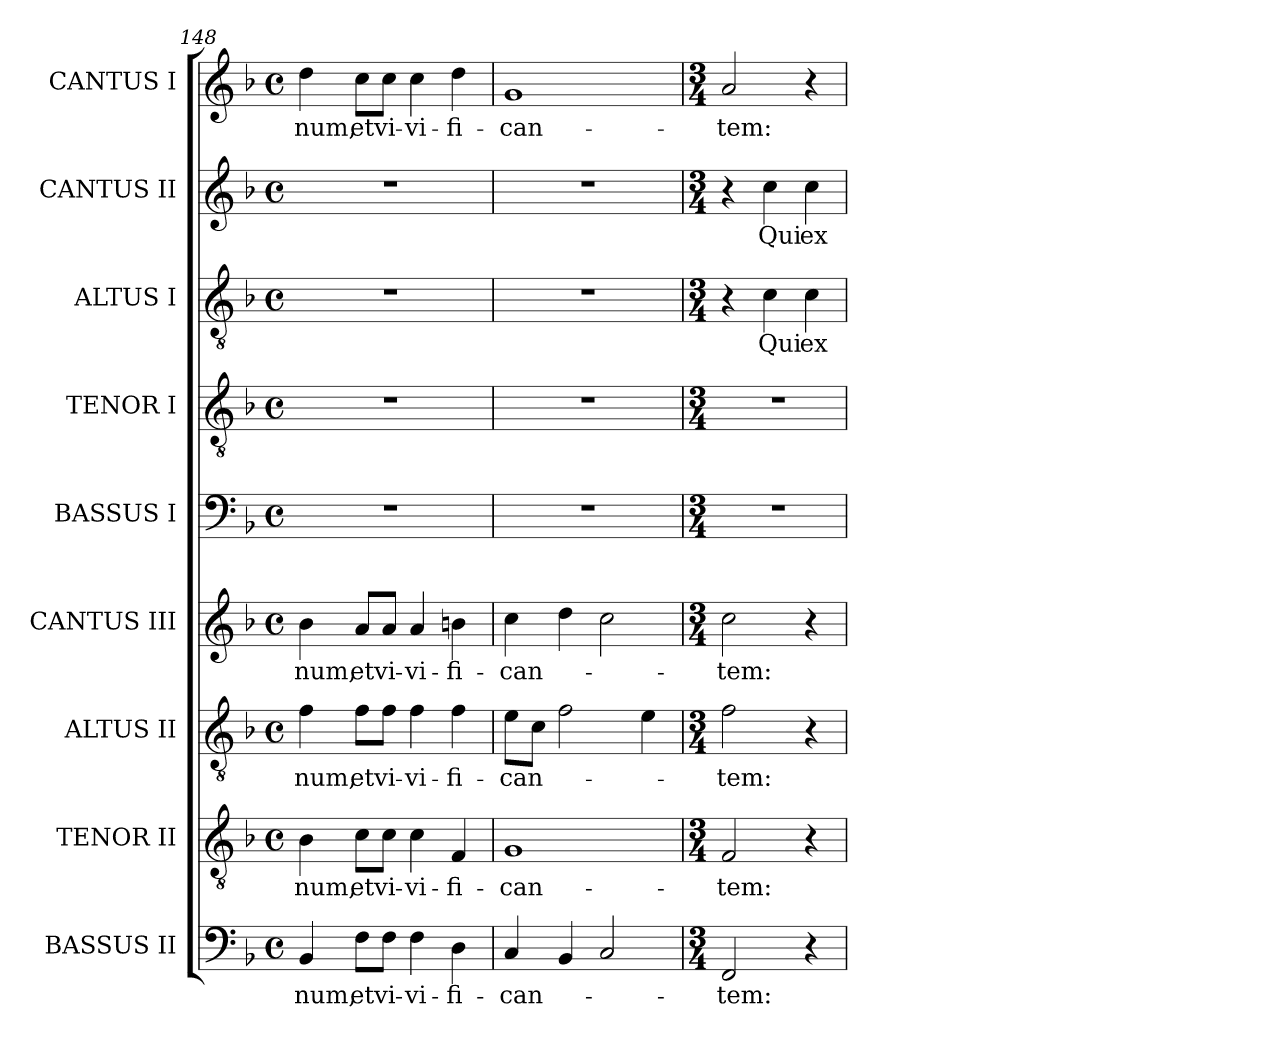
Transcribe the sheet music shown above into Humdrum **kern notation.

**kern	**text	**kern	**text	**kern	**text	**kern	**text	**kern	**kern	**kern	**text	**kern	**text	**kern	**text
*part9	*part9	*part8	*part8	*part7	*part7	*part6	*part6	*part5	*part4	*part3	*part3	*part2	*part2	*part1	*part1
*staff9	*staff9	*staff8	*staff8	*staff7	*staff7	*staff6	*staff6	*staff5	*staff4	*staff3	*staff3	*staff2	*staff2	*staff1	*staff1
*I"BASSUS II	*	*I"TENOR II	*	*I"ALTUS II	*	*I"CANTUS III	*	*I"BASSUS I	*I"TENOR I	*I"ALTUS I	*	*I"CANTUS II	*	*I"CANTUS I	*
*I'B. II	*	*I'T. II	*	*I'A. II	*	*I'C. III	*	*I'B. I	*I'T. I	*I'A. I	*	*I'C. II	*	*I'C. I	*
*clefF4	*	*clefGv2	*	*clefGv2	*	*clefG2	*	*clefF4	*clefGv2	*clefGv2	*	*clefG2	*	*clefG2	*
*	*	*ITrd7c12	*	*ITrd7c12	*	*	*	*	*ITrd7c12	*ITrd7c12	*	*	*	*	*
*k[b-]	*	*k[b-]	*	*k[b-]	*	*k[b-]	*	*k[b-]	*k[b-]	*k[b-]	*	*k[b-]	*	*k[b-]	*
*F:	*	*F:	*	*F:	*	*F:	*	*F:	*F:	*F:	*	*F:	*	*F:	*
*M4/4	*	*M4/4	*	*M4/4	*	*M4/4	*	*M4/4	*M4/4	*M4/4	*	*M4/4	*	*M4/4	*
*met(c)	*	*met(c)	*	*met(c)	*	*met(c)	*	*met(c)	*met(c)	*met(c)	*	*met(c)	*	*met(c)	*
=148	=148	=148	=148	=148	=148	=148	=148	=148	=148	=148	=148	=148	=148	=148	=148
!	!LO:LY:b:color=#000000	!	!	!	!	!	!	!	!	!	!	!	!	!	!
!	!	!	!LO:LY:b:color=#000000	!	!	!	!	!	!	!	!	!	!	!	!
!	!	!	!	!	!LO:LY:b:color=#000000	!	!	!	!	!	!	!	!	!	!
!	!	!	!	!	!	!	!LO:LY:b:color=#000000	!	!	!	!	!	!	!	!
!	!	!	!	!	!	!	!	!	!	!	!	!	!	!	!LO:LY:b:color=#000000
4BB-i/	-num,	4BB-i\	-num,	4Fi\	-num,	4b-i\	-num,	1r	1r	1r	.	1r	.	4ddi\	-num,
!	!LO:LY:b:color=#000000	!	!	!	!	!	!	!	!	!	!	!	!	!	!
!	!	!	!LO:LY:b:color=#000000	!	!	!	!	!	!	!	!	!	!	!	!
!	!	!	!	!	!LO:LY:b:color=#000000	!	!	!	!	!	!	!	!	!	!
!	!	!	!	!	!	!	!LO:LY:b:color=#000000	!	!	!	!	!	!	!	!
!	!	!	!	!	!	!	!	!	!	!	!	!	!	!	!LO:LY:b:color=#000000
8Fi\L	et	8Ci\L	et	8Fi\L	et	8ai/L	et	.	.	.	.	.	.	8cci\L	et
!	!LO:LY:b:color=#000000	!	!	!	!	!	!	!	!	!	!	!	!	!	!
!	!	!	!LO:LY:b:color=#000000	!	!	!	!	!	!	!	!	!	!	!	!
!	!	!	!	!	!LO:LY:b:color=#000000	!	!	!	!	!	!	!	!	!	!
!	!	!	!	!	!	!	!LO:LY:b:color=#000000	!	!	!	!	!	!	!	!
!	!	!	!	!	!	!	!	!	!	!	!	!	!	!	!LO:LY:b:color=#000000
8Fi\J	vi-	8Ci\J	vi-	8Fi\J	vi-	8ai/J	vi-	.	.	.	.	.	.	8cci\J	vi-
!	!LO:LY:b:color=#000000	!	!	!	!	!	!	!	!	!	!	!	!	!	!
!	!	!	!LO:LY:b:color=#000000	!	!	!	!	!	!	!	!	!	!	!	!
!	!	!	!	!	!LO:LY:b:color=#000000	!	!	!	!	!	!	!	!	!	!
!	!	!	!	!	!	!	!LO:LY:b:color=#000000	!	!	!	!	!	!	!	!
!	!	!	!	!	!	!	!	!	!	!	!	!	!	!	!LO:LY:b:color=#000000
4Fi\	-vi-	4Ci\	-vi-	4Fi\	-vi-	4ai/	-vi-	.	.	.	.	.	.	4cci\	-vi-
!	!LO:LY:b:color=#000000	!	!	!	!	!	!	!	!	!	!	!	!	!	!
!	!	!	!LO:LY:b:color=#000000	!	!	!	!	!	!	!	!	!	!	!	!
!	!	!	!	!	!LO:LY:b:color=#000000	!	!	!	!	!	!	!	!	!	!
!	!	!	!	!	!	!	!LO:LY:b:color=#000000	!	!	!	!	!	!	!	!
!	!	!	!	!	!	!	!	!	!	!	!	!	!	!	!LO:LY:b:color=#000000
4Di\	-fi-	4FFi/	-fi-	4Fi\	-fi-	4bni\	-fi-	.	.	.	.	.	.	4ddi\	-fi-
!!LO:PB:g=z
=149	=149	=149	=149	=149	=149	=149	=149	=149	=149	=149	=149	=149	=149	=149	=149
!	!LO:LY:b:color=#000000	!	!	!	!	!	!	!	!	!	!	!	!	!	!
!	!	!	!LO:LY:b:color=#000000	!	!	!	!	!	!	!	!	!	!	!	!
!	!	!	!	!	!LO:LY:b:color=#000000	!	!	!	!	!	!	!	!	!	!
!	!	!	!	!	!	!	!LO:LY:b:color=#000000	!	!	!	!	!	!	!	!
!	!	!	!	!	!	!	!	!	!	!	!	!	!	!	!LO:LY:b:color=#000000
4Ci/	-can-	1GGi	-can-	8Ei\L	-can-	4cci\	-can-	1r	1r	1r	.	1r	.	1gi	-can-
.	.	.	.	8Ci\J	.	.	.	.	.	.	.	.	.	.	.
4BB-i/	.	.	.	2Fi\	.	4ddi\	.	.	.	.	.	.	.	.	.
2Ci/	.	.	.	.	.	2cci\	.	.	.	.	.	.	.	.	.
.	.	.	.	4Ei\	.	.	.	.	.	.	.	.	.	.	.
=150	=150	=150	=150	=150	=150	=150	=150	=150	=150	=150	=150	=150	=150	=150	=150
*M3/4	*	*M3/4	*	*M3/4	*	*M3/4	*	*M3/4	*M3/4	*M3/4	*	*M3/4	*	*M3/4	*
!	!LO:LY:b:color=#000000	!	!	!	!	!	!	!	!	!	!	!	!	!	!
!	!	!	!LO:LY:b:color=#000000	!	!	!	!	!	!	!	!	!	!	!	!
!	!	!	!	!	!LO:LY:b:color=#000000	!	!	!	!	!	!	!	!	!	!
!	!	!	!	!	!	!	!LO:LY:b:color=#000000	!LO:N:vis=1	!LO:N:vis=1	!	!	!	!	!	!
!	!	!	!	!	!	!	!	!	!	!	!	!	!	!	!LO:LY:b:color=#000000
2FFi/	-tem:	2FFi/	-tem:	2Fi\	-tem:	2cci\	-tem:	2.r	2.r	4r	.	4r	.	2ai/	-tem:
!	!	!	!	!	!	!	!	!	!	!	!LO:LY:b:color=#000000	!	!	!	!
!	!	!	!	!	!	!	!	!	!	!	!	!	!LO:LY:b:color=#000000	!	!
.	.	.	.	.	.	.	.	.	.	4Ci\	Qui	4cci\	Qui	.	.
!	!	!	!	!	!	!	!	!	!	!	!LO:LY:b:color=#000000	!	!	!	!
!	!	!	!	!	!	!	!	!	!	!	!	!	!LO:LY:b:color=#000000	!	!
4r	.	4r	.	4r	.	4r	.	.	.	4Ci\	ex	4cci\	ex	4r	.
=	=	=	=	=	=	=	=	=	=	=	=	=	=	=	=
*-	*-	*-	*-	*-	*-	*-	*-	*-	*-	*-	*-	*-	*-	*-	*-
